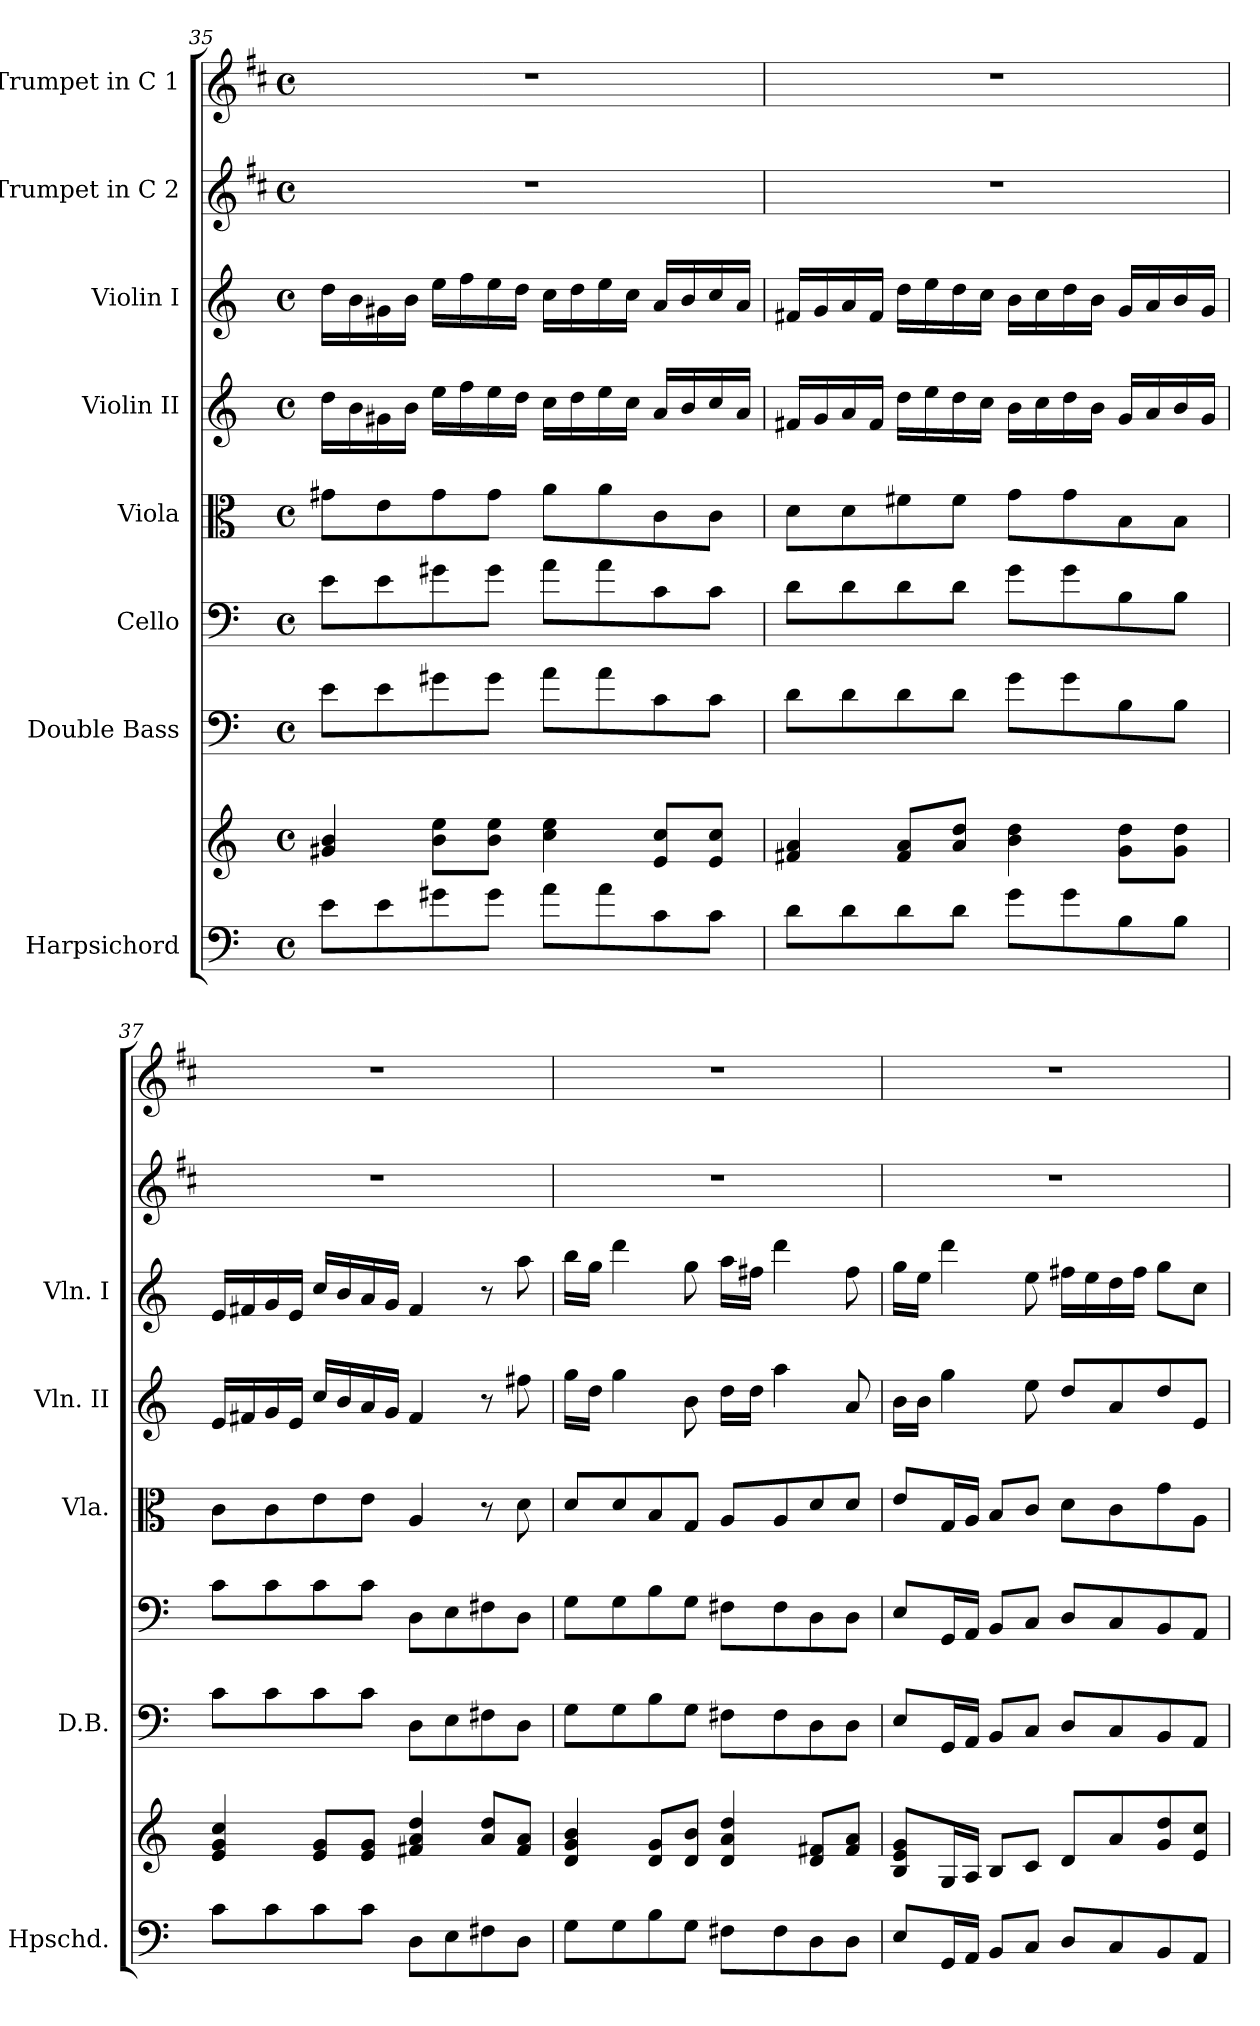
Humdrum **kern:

**kern	**kern	**kern	**kern	**kern	**kern	**kern	**kern	**kern
*part8	*part8	*part7	*part6	*part5	*part4	*part3	*part2	*part1
*staff9	*staff8	*staff7	*staff6	*staff5	*staff4	*staff3	*staff2	*staff1
*I"Harpsichord	*	*I"Double Bass	*I"Cello	*I"Viola	*I"Violin II	*I"Violin I	*I"Trumpet in C 2	*I"Trumpet in C 1
*I'Hpschd.	*	*I'D.B.	*	*I'Vla.	*I'Vln. II	*I'Vln. I	*	*
!!LO:PB:g=z
*clefF4	*clefG2	*clefF4	*clefF4	*clefC3	*clefG2	*clefG2	*clefG2	*clefG2
*	*	*ITrd7c12	*	*	*	*	*ITrd1c2	*ITrd1c2
*k[]	*k[]	*k[]	*k[]	*k[]	*k[]	*k[]	*k[]	*k[]
*M4/4	*M4/4	*M4/4	*M4/4	*M4/4	*M4/4	*M4/4	*M4/4	*M4/4
*met(c)	*met(c)	*met(c)	*met(c)	*met(c)	*met(c)	*met(c)	*met(c)	*met(c)
=35	=35	=35	=35	=35	=35	=35	=35	=35
8e\L	4g#X/ 4b/	8E\L	8e\L	8g#X\L	16dd\LL	16dd\LL	1r	1r
.	.	.	.	.	16b\	16b\	.	.
8e\	.	8E\	8e\	8e\	16g#X\	16g#X\	.	.
.	.	.	.	.	16b\JJ	16b\JJ	.	.
8g#X\	8b\ 8ee\L	8G#X\	8g#X\	8g#\	16ee\LL	16ee\LL	.	.
.	.	.	.	.	16ff\	16ff\	.	.
8g#\J	8b\ 8ee\J	8G#\J	8g#\J	8g#\J	16ee\	16ee\	.	.
.	.	.	.	.	16dd\JJ	16dd\JJ	.	.
8a\L	4cc\ 4ee\	8A\L	8a\L	8a\L	16cc\LL	16cc\LL	.	.
.	.	.	.	.	16dd\	16dd\	.	.
8a\	.	8A\	8a\	8a\	16ee\	16ee\	.	.
.	.	.	.	.	16cc\JJ	16cc\JJ	.	.
8c\	8e/ 8cc/L	8C\	8c\	8c\	16a/LL	16a/LL	.	.
.	.	.	.	.	16b/	16b/	.	.
8c\J	8e/ 8cc/J	8C\J	8c\J	8c\J	16cc/	16cc/	.	.
.	.	.	.	.	16a/JJ	16a/JJ	.	.
=36	=36	=36	=36	=36	=36	=36	=36	=36
8d\L	4f#X/ 4a/	8D\L	8d\L	8d\L	16f#X/LL	16f#X/LL	1r	1r
.	.	.	.	.	16g/	16g/	.	.
8d\	.	8D\	8d\	8d\	16a/	16a/	.	.
.	.	.	.	.	16f#/JJ	16f#/JJ	.	.
8d\	8f#/ 8a/L	8D\	8d\	8f#X\	16dd\LL	16dd\LL	.	.
.	.	.	.	.	16ee\	16ee\	.	.
8d\J	8a/ 8dd/J	8D\J	8d\J	8f#\J	16dd\	16dd\	.	.
.	.	.	.	.	16cc\JJ	16cc\JJ	.	.
8g\L	4b\ 4dd\	8G\L	8g\L	8g\L	16b\LL	16b\LL	.	.
.	.	.	.	.	16cc\	16cc\	.	.
8g\	.	8G\	8g\	8g\	16dd\	16dd\	.	.
.	.	.	.	.	16b\JJ	16b\JJ	.	.
8B\	8g\ 8dd\L	8BB\	8B\	8B\	16g/LL	16g/LL	.	.
.	.	.	.	.	16a/	16a/	.	.
8B\J	8g\ 8dd\J	8BB\J	8B\J	8B\J	16b/	16b/	.	.
.	.	.	.	.	16g/JJ	16g/JJ	.	.
!!LO:PB:g=z
=37	=37	=37	=37	=37	=37	=37	=37	=37
8c\L	4e/ 4g/ 4cc/	8C\L	8c\L	8c\L	16e/LL	16e/LL	1r	1r
.	.	.	.	.	16f#X/	16f#X/	.	.
8c\	.	8C\	8c\	8c\	16g/	16g/	.	.
.	.	.	.	.	16e/JJ	16e/JJ	.	.
8c\	8e/ 8g/L	8C\	8c\	8e\	16cc/LL	16cc/LL	.	.
.	.	.	.	.	16b/	16b/	.	.
8c\J	8e/ 8g/J	8C\J	8c\J	8e\J	16a/	16a/	.	.
.	.	.	.	.	16g/JJ	16g/JJ	.	.
8D\L	4f#X/ 4a/ 4dd/	8DD\L	8D\L	4A/	4f#/	4f#/	.	.
8E\	.	8EE\	8E\	.	.	.	.	.
8F#X\	8a/ 8dd/L	8FF#X\	8F#X\	8r	8r	8r	.	.
8D\J	8f#/ 8a/J	8DD\J	8D\J	8d\	8ff#X\	8aa\	.	.
!!LO:PB:g=z
=38	=38	=38	=38	=38	=38	=38	=38	=38
8G\L	4d/ 4g/ 4b/	8GG\L	8G\L	8d/L	16gg\LL	16bb\LL	1r	1r
.	.	.	.	.	16dd\JJ	16gg\JJ	.	.
8G\	.	8GG\	8G\	8d/	4gg\	4ddd\	.	.
8B\	8d/ 8g/L	8BB\	8B\	8B/	.	.	.	.
8G\J	8d/ 8b/J	8GG\J	8G\J	8G/J	8b\	8gg\	.	.
8F#X\L	4d/ 4a/ 4dd/	8FF#X\L	8F#X\L	8A/L	16dd\LL	16aa\LL	.	.
.	.	.	.	.	16dd\JJ	16ff#X\JJ	.	.
8F#\	.	8FF#\	8F#\	8A/	4aa\	4ddd\	.	.
8D\	8d/ 8f#X/L	8DD\	8D\	8d/	.	.	.	.
8D\J	8f#/ 8a/J	8DD\J	8D\J	8d/J	8a/	8ff#\	.	.
=39	=39	=39	=39	=39	=39	=39	=39	=39
8E/L	8B/ 8e/ 8g/L	8EE/L	8E/L	8e/L	16b\LL	16gg\LL	1r	1r
.	.	.	.	.	16b\JJ	16ee\JJ	.	.
16GG/L	16G/L	16GGG/L	16GG/L	16G/L	4gg\	4ddd\	.	.
16AA/JJ	16A/JJ	16AAA/JJ	16AA/JJ	16A/JJ	.	.	.	.
8BB/L	8B/L	8BBB/L	8BB/L	8B/L	.	.	.	.
8C/J	8c/J	8CC/J	8C/J	8c/J	8ee\	8ee\	.	.
8D/L	8d/L	8DD/L	8D/L	8d\L	8dd/L	16ff#X\LL	.	.
.	.	.	.	.	.	16ee\	.	.
8C/	8a/	8CC/	8C/	8c\	8a/	16dd\	.	.
.	.	.	.	.	.	16ff#\JJ	.	.
8BB/	8g/ 8dd/	8BBB/	8BB/	8g\	8dd/	8gg\L	.	.
8AA/J	8e/ 8cc/J	8AAA/J	8AA/J	8A\J	8e/J	8cc\J	.	.
=	=	=	=	=	=	=	=	=
*-	*-	*-	*-	*-	*-	*-	*-	*-
